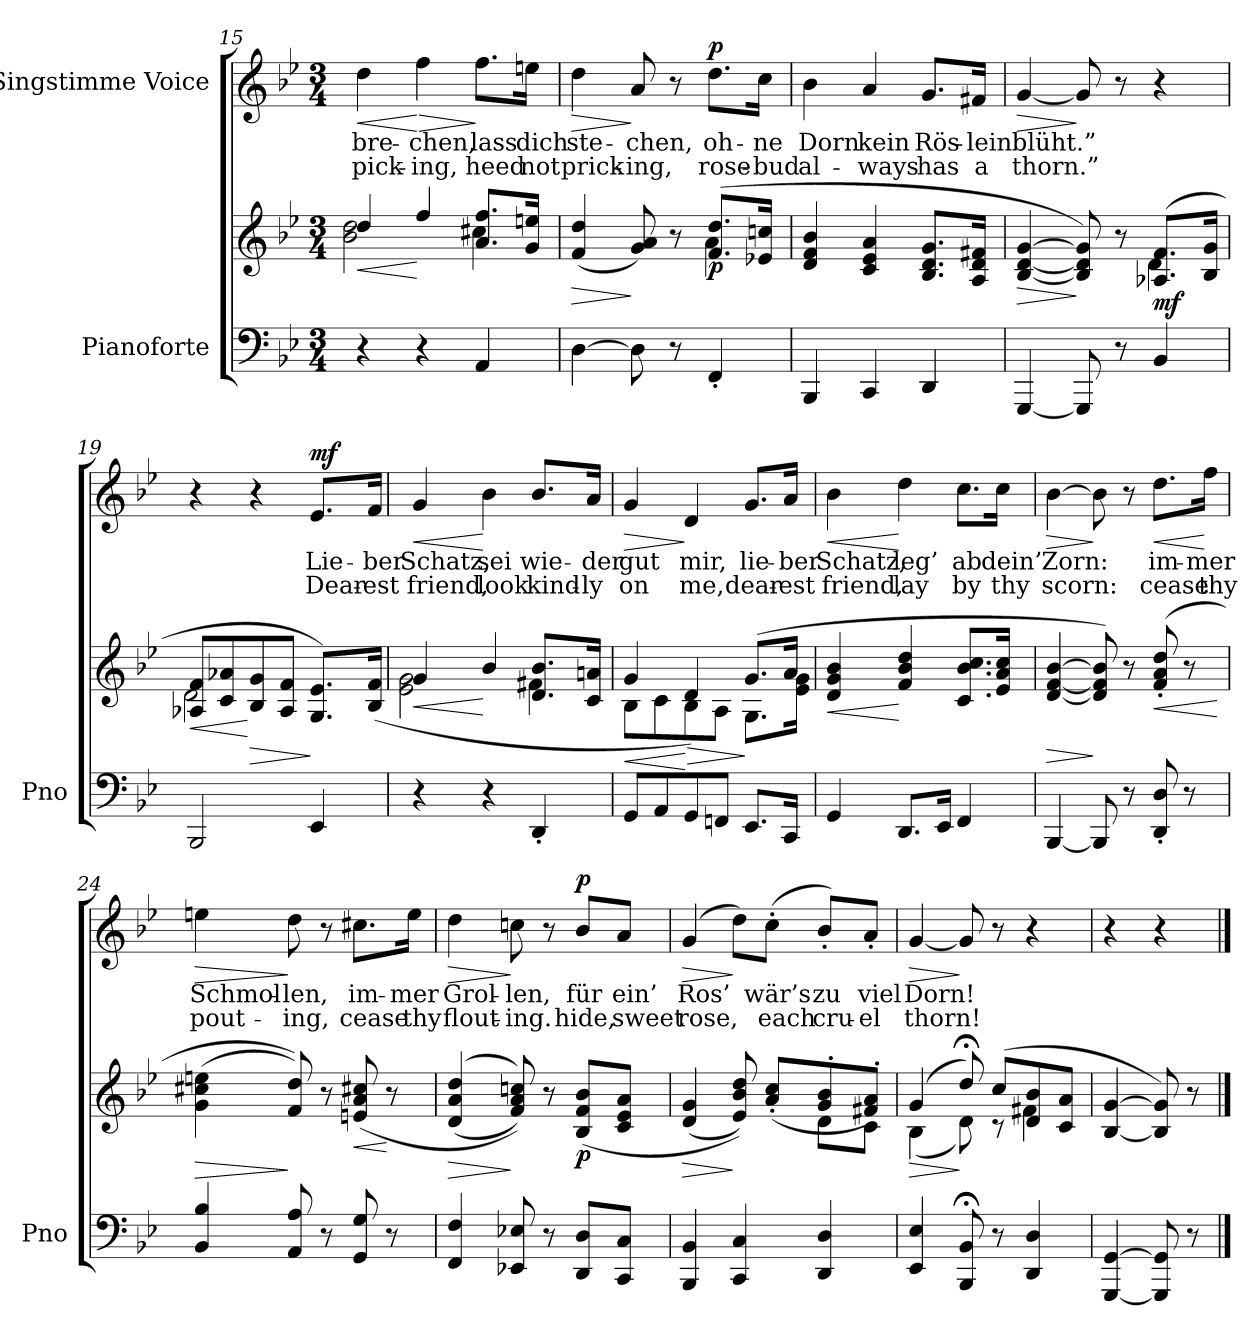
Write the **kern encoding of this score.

**kern	**kern	**dynam	**kern	**text	**text	**dynam
*part2	*part2	*part2	*part1	*part1	*part1	*part1
*staff3	*staff2	*staff2/3	*staff1	*staff1	*staff1	*staff1
*I"Pianoforte	*	*	*I"Singstimme Voice	*	*	*
*I'Pno	*	*	*	*	*	*
*clefF4	*clefG2	*	*clefG2	*	*	*
*k[b-e-]	*k[b-e-]	*	*k[b-e-]	*	*	*
*M3/4	*M3/4	*	*M3/4	*	*	*
=15	=15	=15	=15	=15	=15	=15
!	!	!LO:HP:b	!	!LO:LY:b	!LO:LY:b	!LO:HP:b
*	*^	*	*	*	*	*
4r	4dd/	2b-\ 2dd\	<	4dd\	bre-	pick-	<
!	!	!	!	!	!LO:LY:b	!LO:LY:b	!LO:HP:n=1:b
4r	4ff/	.	[	4ff\	-chen,	-ing,	[ >
!	!	!	!	!	!LO:LY:b	!LO:LY:b	!
4AA/	8.a/ 8.ff/L	4cc#X\	.	8.ff\L	lass	heed	]
!	!	!	!	!	!LO:LY:b	!LO:LY:b	!
.	16g/ 16een/Jk	.	.	16een\Jk	dich	not	.
!!LO:LB:g=z
=16	=16	=16	=16	=16	=16	=16	=16
!	!	!	!LO:HP:b	!	!LO:LY:b	!LO:LY:b	!LO:HP:b
[4D\	(<4f/ 4dd/	2ryy	>	4dd\	ste-	prick-	>
!	!	!	!	!	!LO:LY:b	!LO:LY:b	!
8D\]	8g/ 8a/)	.	]	8a/	-chen,	-ing,	]
8r	8r	.	.	8r	.	.	.
!	!	!	!LO:DY:b	!	!LO:LY:b	!LO:LY:b	!LO:DY:a
4FF'/	(>8.f/ 8.dd/L	4a\	p	8.dd\L	oh-	rose-	p
!	!	!	!	!	!LO:LY:b	!LO:LY:b	!
.	16e-X/ 16ccn/Jk	.	.	16cc\Jk	-ne	-bud	.
*	*v	*v	*	*	*	*	*
=17	=17	=17	=17	=17	=17	=17
!	!	!	!	!LO:LY:b	!LO:LY:b	!
4BBB-/	4d/ 4f/ 4b-/	.	4b-\	Dorn	al-	.
!	!	!	!	!LO:LY:b	!LO:LY:b	!
4CC/	4c/ 4e-/ 4a/	.	4a/	kein	-ways	.
!	!	!	!	!LO:LY:b	!LO:LY:b	!
4DD/	8.B-/ 8.d/ 8.g/L	.	8.g/L	Rös-	has	.
!	!	!	!	!LO:LY:b	!LO:LY:b	!
.	16A/ 16d/ 16f#X/Jk	.	16f#X/Jk	-lein	a	.
=18	=18	=18	=18	=18	=18	=18
!	!	!LO:HP:b	!	!LO:LY:b	!LO:LY:b	!LO:HP:b
*	*^	*	*	*	*	*
[4GGG/	[4B-/ [4d/ [4g/	2ryy	>	[4g/	blüht.”	thorn.”	>
8GGG/]	8B-/] 8d/] 8g/])	.	]	8g/]	.	.	]
8r	8r	.	.	8r	.	.	.
!	!	!	!LO:DY:b	!	!	!	!
4BB-/	(>8.A-X/ 8.f/L	4d\	mf	4r	.	.	.
.	16B-/ 16g/Jk	.	.	.	.	.	.
=19	=19	=19	=19	=19	=19	=19	=19
!	!	!	!LO:HP:b	!	!	!	!
2BBB-/	8A-X/ 8f/L	2d\	<	4r	.	.	.
.	8c/ 8a-X/	.	.	.	.	.	.
!	!	!	!LO:HP:n=1:b	!	!	!	!
.	8B-/ 8g/	.	[ >	4r	.	.	.
.	8A-/ 8f/J	.	.	.	.	.	.
!	!	!	!	!	!LO:LY:b	!LO:LY:b	!LO:DY:a
4EE-/	8.G/ 8.e-/L)	4ryy	]	8.e-/L	-Lie-	Dear-	mf
!	!	!	!	!	!LO:LY:b	!LO:LY:b	!
.	(>16B-/ 16f/Jk	.	.	16f/Jk	-ber	-est	.
!!LO:LB:g=z
=20	=20	=20	=20	=20	=20	=20	=20
!	!	!	!LO:HP:b	!	!LO:LY:b	!LO:LY:b	!LO:HP:b
4r	4g/	2e-\ 2g\	<	4g/	Schatz,	friend,	<
!	!	!	!	!	!LO:LY:b	!LO:LY:b	!
4r	4b-/	.	[	4b-\	sei	look	[
!	!	!	!	!	!LO:LY:b	!LO:LY:b	!
4DD'/	8.d/ 8.b-/L	4f#X\	.	8.b-/L	wie-	kind-	.
!	!	!	!	!	!LO:LY:b	!LO:LY:b	!
.	16c/ 16an/Jk	.	.	16a/Jk	-der	-ly	.
=21	=21	=21	=21	=21	=21	=21	=21
!	!	!	!LO:HP:b	!	!LO:LY:b	!LO:LY:b	!LO:HP:b
8GG/L	4g/	8B-\L	<	4g/	gut	on	>
8AA/	.	8c\	.	.	.	.	.
!	!	!	!LO:HP:n=1:b	!	!LO:LY:b	!LO:LY:b	!
8GG/	4d/)	8B-\	[ >	4d/	mir,	me,	]
8FFn/J	.	8A\J	.	.	.	.	.
!	!	!	!	!	!LO:LY:b	!LO:LY:b	!
8.EE-/L	(>8.g/L	8.G\L	]	8.g/L	lie-	dear-	.
!	!	!	!	!	!LO:LY:b	!LO:LY:b	!
16CC/Jk	16a/Jk	16e-\ 16g\Jk	.	16a/Jk	-ber	-est	.
=22	=22	=22	=22	=22	=22	=22	=22
!	!	!	!LO:HP:b	!	!LO:LY:b	!LO:LY:b	!LO:HP:b
*	*v	*v	*	*	*	*	*
4GG/	4d/ 4g/ 4b-/	<	4b-\	Schatz,	friend,	<
!	!	!	!	!LO:LY:b	!LO:LY:b	!
8.DD/L	4f/ 4b-/ 4dd/	[	4dd\	leg’	lay	[
16EE-/Jk	.	.	.	.	.	.
!	!	!	!	!LO:LY:b	!LO:LY:b	!
4FF/	8.c/ 8.b-/ 8.cc/L	.	8.cc\L	ab	by	.
!	!	!	!	!LO:LY:b	!LO:LY:b	!
.	16e-/ 16a/ 16cc/Jk	.	16cc\Jk	dein’	thy	.
=23	=23	=23	=23	=23	=23	=23
!	!	!LO:HP:b	!	!LO:LY:b	!LO:LY:b	!LO:HP:b
[4BBB-/	[4d/ [4f/ [4b-/	>	[4b-\	Zorn:	scorn:	>
8BBB-/]	8d/] 8f/] 8b-/])	]	8b-\]	.	.	]
8r	8r	.	8r	.	.	.
!	!	!LO:HP:b	!	!LO:LY:b	!LO:LY:b	!LO:HP:b
8DD/' 8D/'	(>8f/' 8a/' 8dd/'	<	8.dd\L	im-	cease	<
8r	8r	.	.	.	.	.
!	!	!	!	!LO:LY:b	!LO:LY:b	!
.	.	.	16ff\Jk	-mer	thy	[
.	.	[	.	.	.	.
!!LO:LB:g=z
=24	=24	=24	=24	=24	=24	=24
!	!	!LO:HP:b	!	!LO:LY:b	!LO:LY:b	!LO:HP:b
4BB-/ 4B-/	(>4g\ 4cc#X\ 4een\	>	4een\	Schmol-	pout-	>
!	!	!	!	!LO:LY:b	!LO:LY:b	!
8AA/ 8A/	8f/ 8dd/))	]	8dd\	-len,	-ing,	]
8r	8r	.	8r	.	.	.
!	!	!LO:HP:b	!	!LO:LY:b	!LO:LY:b	!
8GG/ 8G/	(>8en/ 8a/ 8cc#X/	<	8.cc#X\L	im-	cease	.
8r	8r	[	.	.	.	.
!	!	!	!	!LO:LY:b	!LO:LY:b	!
.	.	.	16ee\Jk	-mer	thy	.
=25	=25	=25	=25	=25	=25	=25
!	!	!LO:HP:b	!	!LO:LY:b	!LO:LY:b	!LO:HP:b
4FF/ 4F/	(<(<4d/ 4a/ 4dd/	>	4dd\	Grol-	flout-	>
!	!	!	!	!LO:LY:b	!LO:LY:b	!
8EE-X/ 8E-X/	8f/ 8a/ 8ccn/)))	]	8ccn\	-len,	-ing.	]
8r	8r	.	8r	.	.	.
!	!	!LO:DY:b	!	!LO:LY:b	!LO:LY:b	!LO:DY:a
8DD/ 8D/L	(>8B-/ 8f/ 8b-/L	p	8b-/L	für	hide,	p
!	!	!	!	!LO:LY:b	!LO:LY:b	!
8CC/ 8C/J	8c/ 8e-/ 8a/J	.	8a/J	ein’	sweet	.
=26	=26	=26	=26	=26	=26	=26
!	!	!LO:HP:b	!	!LO:LY:b	!LO:LY:b	!LO:HP:b
*	*^	*	*	*	*	*
4BBB-/ 4BB-/	(<4d/ 4g/	2ryy	>	(>4g/	Ros’	rose,	>
4CC/ 4C/	8e-/ 8b-/ 8dd/))	.	]	8dd\L)	.	.	]
!	!	!	!	!	!LO:LY:b	!LO:LY:b	!
.	(>8a/' 8cc/'L	.	.	(>8cc'\J	wär’s	each	.
!	!	!	!	!	!LO:LY:b	!LO:LY:b	!
4DD/ 4D/	8g/' 8b-/'	8d\L	.	8b-'/L)	zu	cru-	.
!	!	!	!	!	!LO:LY:b	!LO:LY:b	!
.	8f#X/' 8a/'J)	8c\J	.	8a'/J	viel	-el	.
=27	=27	=27	=27	=27	=27	=27	=27
!	!	!	!LO:HP:b	!	!LO:LY:b	!LO:LY:b	!LO:HP:b
4EE-/ 4E-/	(>4g/	(<4B-\	>	[4g/	Dorn!	thorn!	>
8BBB-/; 8BB-/;	8dd;</)	8d\)	]	8g/]	.	.	]
8r	(>8cc/L	8r	.	8r	.	.	.
4DD/ 4D/	8d/ 8b-/	4f#X\	.	4r	.	.	.
.	8c/ 8a/J	.	.	.	.	.	.
*	*v	*v	*	*	*	*	*
=28	=28	=28	=28	=28	=28	=28
[4GGG/ [4GG/	[4B-/ [4g/	.	4r	.	.	.
8GGG/] 8GG/]	8B-/] 8g/])	.	4r	.	.	.
8r	8r	.	.	.	.	.
==	==	==	==	==	==	==
*-	*-	*-	*-	*-	*-	*-
